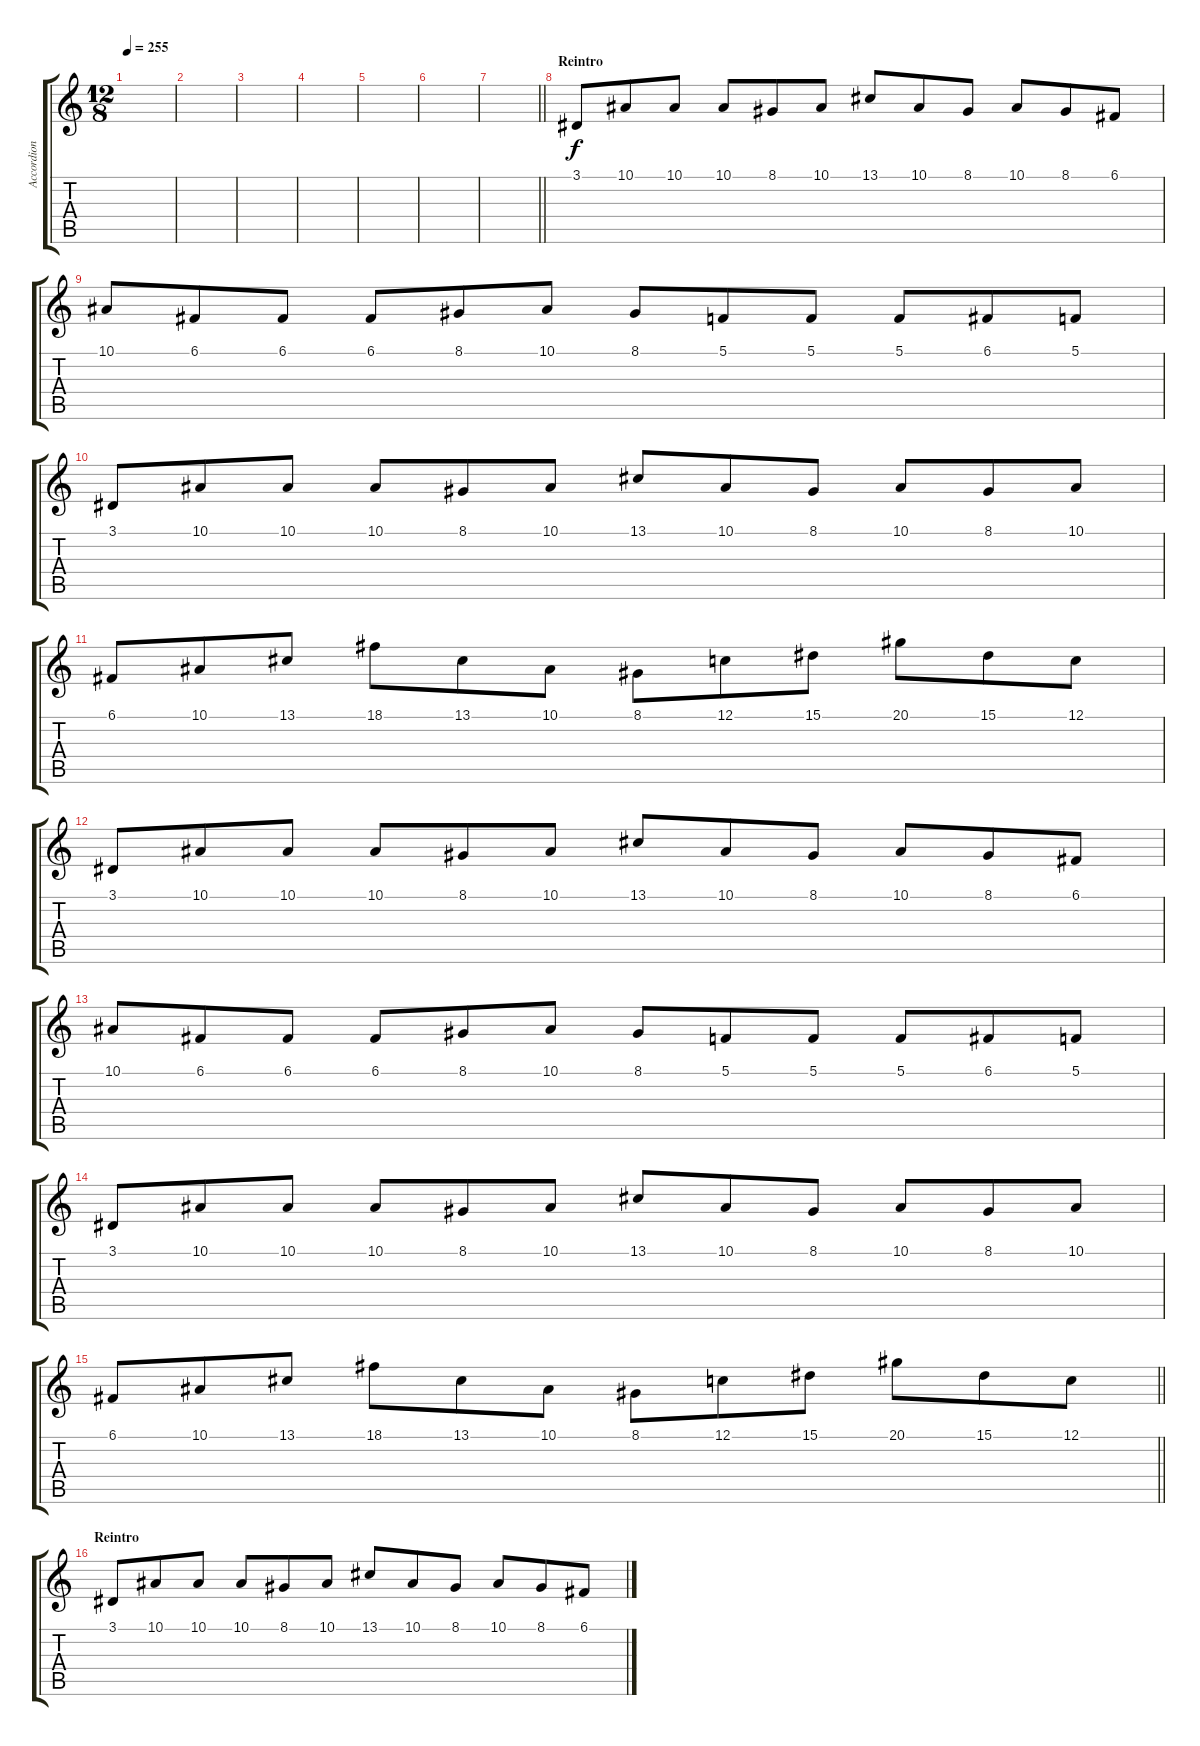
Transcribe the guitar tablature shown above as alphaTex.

\track ("Accordion" "Accordion") {instrument accordion}
\staff {score tabs}
\tuning (C4 G3 Eb3 Bb2 F2 C2) {hide}
\ts (12 8)
\tempo 255
\clef g2
\ks c
|
|
|
|
|
|
\barLineRight lightlight
|
\section ("" "Reintro")
3.1.8 10.1.8 10.1.8 10.1.8 8.1.8 10.1.8 13.1.8 10.1.8 8.1.8 10.1.8 8.1.8 6.1.8 |
10.1.8 6.1.8 6.1.8 6.1.8 8.1.8 10.1.8 8.1.8 5.1.8 5.1.8 5.1.8 6.1.8 5.1.8 |
3.1.8 10.1.8 10.1.8 10.1.8 8.1.8 10.1.8 13.1.8 10.1.8 8.1.8 10.1.8 8.1.8 10.1.8 |
6.1.8 10.1.8 13.1.8 18.1.8 13.1.8 10.1.8 8.1.8 12.1.8 15.1.8 20.1.8 15.1.8 12.1.8 |
3.1.8 10.1.8 10.1.8 10.1.8 8.1.8 10.1.8 13.1.8 10.1.8 8.1.8 10.1.8 8.1.8 6.1.8 |
10.1.8 6.1.8 6.1.8 6.1.8 8.1.8 10.1.8 8.1.8 5.1.8 5.1.8 5.1.8 6.1.8 5.1.8 |
3.1.8 10.1.8 10.1.8 10.1.8 8.1.8 10.1.8 13.1.8 10.1.8 8.1.8 10.1.8 8.1.8 10.1.8 |
\barLineRight lightlight
6.1.8 10.1.8 13.1.8 18.1.8 13.1.8 10.1.8 8.1.8 12.1.8 15.1.8 20.1.8 15.1.8 12.1.8 |
\section ("" "Reintro")
3.1.8 10.1.8 10.1.8 10.1.8 8.1.8 10.1.8 13.1.8 10.1.8 8.1.8 10.1.8 8.1.8 6.1.8
